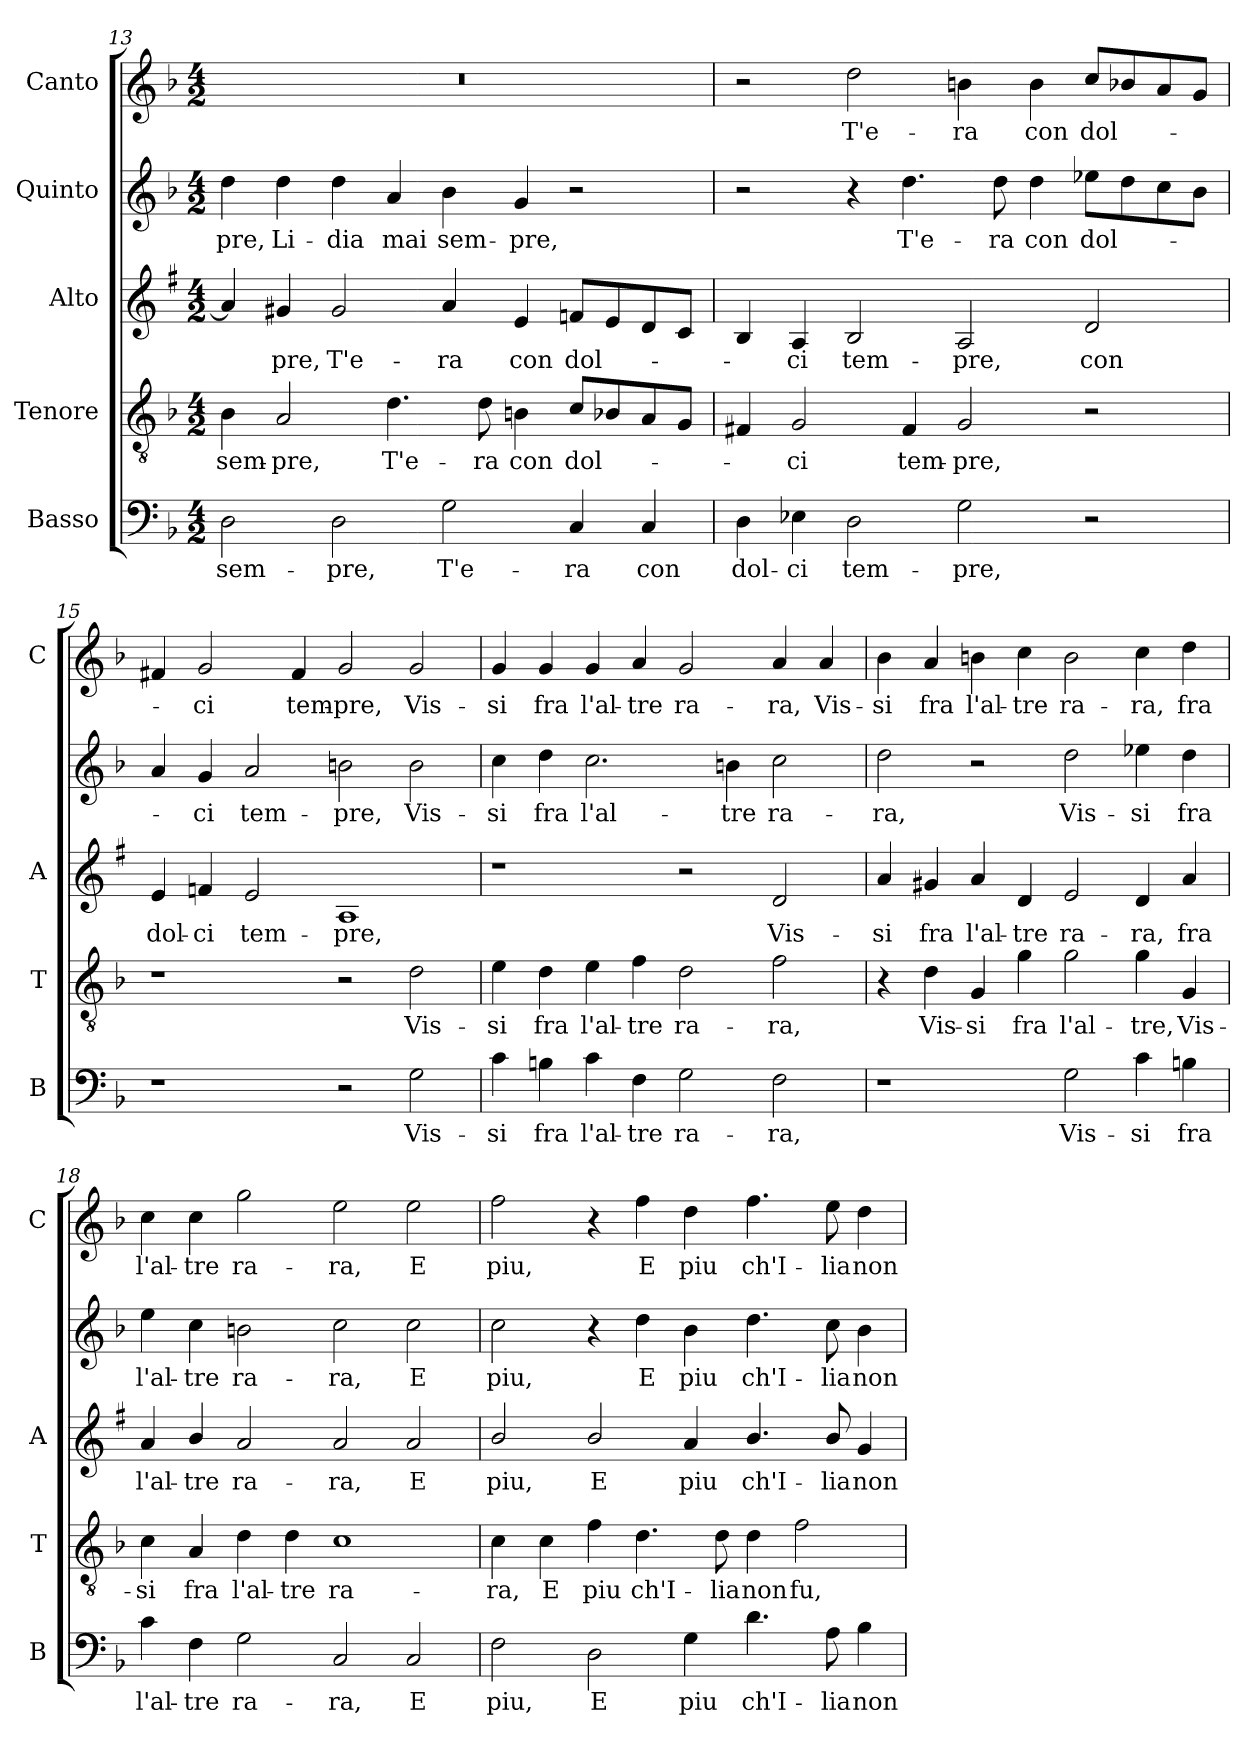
**kern	**text	**kern	**text	**kern	**text	**kern	**text	**kern	**text
*part5	*part5	*part4	*part4	*part3	*part3	*part2	*part2	*part1	*part1
*staff5	*staff5	*staff4	*staff4	*staff3	*staff3	*staff2	*staff2	*staff1	*staff1
*I"Basso	*	*I"Tenore	*	*I"Alto	*	*I"Quinto	*	*I"Canto	*
*I'B	*	*I'T	*	*I'A	*	*	*	*I'C	*
!!LO:LB:g=z
*clefF4	*	*clefGv2	*	*clefG2	*	*clefG2	*	*clefG2	*
*	*	*	*	*ITrd1c2	*	*	*	*	*
*k[b-]	*	*k[b-]	*	*k[b-]	*	*k[b-]	*	*k[b-]	*
*F:	*	*F:	*	*F:	*	*F:	*	*F:	*
*M4/2	*	*M4/2	*	*M4/2	*	*M4/2	*	*M4/2	*
=13	=13	=13	=13	=13	=13	=13	=13	=13	=13
!	!LO:LY:b	!	!LO:LY:b	!	!	!	!LO:LY:b	!	!
2D\	sem-	4B-\	sem-	4g/]	.	4dd\	-pre,	0r	.
!	!	!	!LO:LY:b	!	!LO:LY:b	!	!LO:LY:b	!	!
.	.	2A/	-pre,	4f#X/	-pre,	4dd\	Li-	.	.
!	!LO:LY:b	!	!	!	!LO:LY:b	!	!LO:LY:b	!	!
2D\	-pre,	.	.	2f#/	T'e-	4dd\	-dia	.	.
!	!	!	!LO:LY:b	!	!	!	!LO:LY:b	!	!
.	.	4.d\	T'e-	.	.	4a/	mai	.	.
!	!LO:LY:b	!	!	!	!LO:LY:b	!	!LO:LY:b	!	!
2G\	T'e-	.	.	4g/	-ra	4b-\	sem-	.	.
!	!	!	!LO:LY:b	!	!	!	!	!	!
.	.	8d\	-ra	.	.	.	.	.	.
!	!	!	!LO:LY:b	!	!LO:LY:b	!	!LO:LY:b	!	!
.	.	4Bn\	con	4d/	con	4g/	-pre,	.	.
!	!LO:LY:b	!	!LO:LY:b	!	!LO:LY:b	!	!	!	!
4C/	-ra	8c/L	dol-	8e-X/L	dol-	2r	.	.	.
.	.	8B-X/	.	8d/	.	.	.	.	.
!	!LO:LY:b	!	!	!	!	!	!	!	!
4C/	con	8A/	.	8c/	.	.	.	.	.
.	.	8G/J	.	8B-/J	.	.	.	.	.
=14	=14	=14	=14	=14	=14	=14	=14	=14	=14
!	!LO:LY:b	!	!	!	!	!	!	!	!
4D\	dol-	4F#X/	.	4A/	.	2r	.	2r	.
!	!LO:LY:b	!	!LO:LY:b	!	!LO:LY:b	!	!	!	!
4E-X\	-ci	2G/	-ci	4G/	-ci	.	.	.	.
!	!LO:LY:b	!	!	!	!LO:LY:b	!	!	!	!LO:LY:b
2D\	tem-	.	.	2A/	tem-	4r	.	2dd\	T'e-
!	!	!	!LO:LY:b	!	!	!	!LO:LY:b	!	!
.	.	4F#/	tem-	.	.	4.dd\	T'e-	.	.
!	!LO:LY:b	!	!LO:LY:b	!	!LO:LY:b	!	!	!	!LO:LY:b
2G\	-pre,	2G/	-pre,	2G/	-pre,	.	.	4bn\	-ra
!	!	!	!	!	!	!	!LO:LY:b	!	!
.	.	.	.	.	.	8dd\	-ra	.	.
!	!	!	!	!	!	!	!LO:LY:b	!	!LO:LY:b
.	.	.	.	.	.	4dd\	con	4b\	con
!	!	!	!	!	!LO:LY:b	!	!LO:LY:b	!	!LO:LY:b
2r	.	2r	.	2c/	con	8ee-X\L	dol-	8cc/L	dol-
.	.	.	.	.	.	8dd\	.	8b-X/	.
.	.	.	.	.	.	8cc\	.	8a/	.
.	.	.	.	.	.	8b-\J	.	8g/J	.
=15	=15	=15	=15	=15	=15	=15	=15	=15	=15
!	!	!	!	!	!LO:LY:b	!	!	!	!
1r	.	1r	.	4d/	dol-	4a/	.	4f#X/	.
!	!	!	!	!	!LO:LY:b	!	!LO:LY:b	!	!LO:LY:b
.	.	.	.	4e-X/	-ci	4g/	-ci	2g/	-ci
!	!	!	!	!	!LO:LY:b	!	!LO:LY:b	!	!
.	.	.	.	2d/	tem-	2a/	tem-	.	.
!	!	!	!	!	!	!	!	!	!LO:LY:b
.	.	.	.	.	.	.	.	4f#/	tem-
!	!	!	!	!	!LO:LY:b	!	!LO:LY:b	!	!LO:LY:b
2r	.	2r	.	1G	-pre,	2bn\	-pre,	2g/	-pre,
!	!LO:LY:b	!	!LO:LY:b	!	!	!	!LO:LY:b	!	!LO:LY:b
2G\	Vis-	2d\	Vis-	.	.	2b\	Vis-	2g/	Vis-
!!LO:LB:g=z
=16	=16	=16	=16	=16	=16	=16	=16	=16	=16
!	!LO:LY:b	!	!LO:LY:b	!	!	!	!LO:LY:b	!	!LO:LY:b
4c\	-si	4e\	-si	1r	.	4cc\	-si	4g/	-si
!	!LO:LY:b	!	!LO:LY:b	!	!	!	!LO:LY:b	!	!LO:LY:b
4Bn\	fra	4d\	fra	.	.	4dd\	fra	4g/	fra
!	!LO:LY:b	!	!LO:LY:b	!	!	!	!LO:LY:b	!	!LO:LY:b
4c\	l'al-	4e\	l'al-	.	.	2.cc\	l'al-	4g/	l'al-
!	!LO:LY:b	!	!LO:LY:b	!	!	!	!	!	!LO:LY:b
4F\	-tre	4f\	-tre	.	.	.	.	4a/	-tre
!	!LO:LY:b	!	!LO:LY:b	!	!	!	!	!	!LO:LY:b
2G\	ra-	2d\	ra-	2r	.	.	.	2g/	ra-
!	!	!	!	!	!	!	!LO:LY:b	!	!
.	.	.	.	.	.	4bn\	-tre	.	.
!	!LO:LY:b	!	!LO:LY:b	!	!LO:LY:b	!	!LO:LY:b	!	!LO:LY:b
2F\	-ra,	2f\	-ra,	2c/	Vis-	2cc\	ra-	4a/	-ra,
!	!	!	!	!	!	!	!	!	!LO:LY:b
.	.	.	.	.	.	.	.	4a/	Vis-
=17	=17	=17	=17	=17	=17	=17	=17	=17	=17
!	!	!	!	!	!LO:LY:b	!	!LO:LY:b	!	!LO:LY:b
1r	.	4r	.	4g/	-si	2dd\	-ra,	4b-\	-si
!	!	!	!LO:LY:b	!	!LO:LY:b	!	!	!	!LO:LY:b
.	.	4d\	Vis-	4f#X/	fra	.	.	4a/	fra
!	!	!	!LO:LY:b	!	!LO:LY:b	!	!	!	!LO:LY:b
.	.	4G/	-si	4g/	l'al-	2r	.	4bn\	l'al-
!	!	!	!LO:LY:b	!	!LO:LY:b	!	!	!	!LO:LY:b
.	.	4g\	fra	4c/	-tre	.	.	4cc\	-tre
!	!LO:LY:b	!	!LO:LY:b	!	!LO:LY:b	!	!LO:LY:b	!	!LO:LY:b
2G\	Vis-	2g\	l'al-	2d/	ra-	2dd\	Vis-	2b\	ra-
!	!LO:LY:b	!	!LO:LY:b	!	!LO:LY:b	!	!LO:LY:b	!	!LO:LY:b
4c\	-si	4g\	-tre,	4c/	-ra,	4ee-X\	-si	4cc\	-ra,
!	!LO:LY:b	!	!LO:LY:b	!	!LO:LY:b	!	!LO:LY:b	!	!LO:LY:b
4Bn\	fra	4G/	Vis-	4g/	fra	4dd\	fra	4dd\	fra
=18	=18	=18	=18	=18	=18	=18	=18	=18	=18
!	!LO:LY:b	!	!LO:LY:b	!	!LO:LY:b	!	!LO:LY:b	!	!LO:LY:b
4c\	l'al-	4c\	-si	4g/	l'al-	4ee\	l'al-	4cc\	l'al-
!	!LO:LY:b	!	!LO:LY:b	!	!LO:LY:b	!	!LO:LY:b	!	!LO:LY:b
4F\	-tre	4A/	fra	4a/	-tre	4cc\	-tre	4cc\	-tre
!	!LO:LY:b	!	!LO:LY:b	!	!LO:LY:b	!	!LO:LY:b	!	!LO:LY:b
2G\	ra-	4d\	l'al-	2g/	ra-	2bn\	ra-	2gg\	ra-
!	!	!	!LO:LY:b	!	!	!	!	!	!
.	.	4d\	-tre	.	.	.	.	.	.
!	!LO:LY:b	!	!LO:LY:b	!	!LO:LY:b	!	!LO:LY:b	!	!LO:LY:b
2C/	-ra,	1c	ra-	2g/	-ra,	2cc\	-ra,	2ee\	-ra,
!	!LO:LY:b	!	!	!	!LO:LY:b	!	!LO:LY:b	!	!LO:LY:b
2C/	E	.	.	2g/	E	2cc\	E	2ee\	E
=19	=19	=19	=19	=19	=19	=19	=19	=19	=19
!	!LO:LY:b	!	!LO:LY:b	!	!LO:LY:b	!	!LO:LY:b	!	!LO:LY:b
2F\	piu,	4c\	-ra,	2a/	piu,	2cc\	piu,	2ff\	piu,
!	!	!	!LO:LY:b	!	!	!	!	!	!
.	.	4c\	E	.	.	.	.	.	.
!	!LO:LY:b	!	!LO:LY:b	!	!LO:LY:b	!	!	!	!
2D\	E	4f\	piu	2a/	E	4r	.	4r	.
!	!	!	!LO:LY:b	!	!	!	!LO:LY:b	!	!LO:LY:b
.	.	4.d\	ch'I-	.	.	4dd\	E	4ff\	E
!	!LO:LY:b	!	!	!	!LO:LY:b	!	!LO:LY:b	!	!LO:LY:b
4G\	piu	.	.	4g/	piu	4b-\	piu	4dd\	piu
!	!	!	!LO:LY:b	!	!	!	!	!	!
.	.	8d\	-lia	.	.	.	.	.	.
!	!LO:LY:b	!	!LO:LY:b	!	!LO:LY:b	!	!LO:LY:b	!	!LO:LY:b
4.d\	ch'I-	4d\	non	4.a/	ch'I-	4.dd\	ch'I-	4.ff\	ch'I-
!	!	!	!LO:LY:b	!	!	!	!	!	!
.	.	2f\	fu,	.	.	.	.	.	.
!	!LO:LY:b	!	!	!	!LO:LY:b	!	!LO:LY:b	!	!LO:LY:b
8A\	-lia	.	.	8a/	-lia	8cc\	-lia	8ee\	-lia
!	!LO:LY:b	!	!	!	!LO:LY:b	!	!LO:LY:b	!	!LO:LY:b
4B-\	non	.	.	4f/	non	4b-\	non	4dd\	non
=	=	=	=	=	=	=	=	=	=
*-	*-	*-	*-	*-	*-	*-	*-	*-	*-
